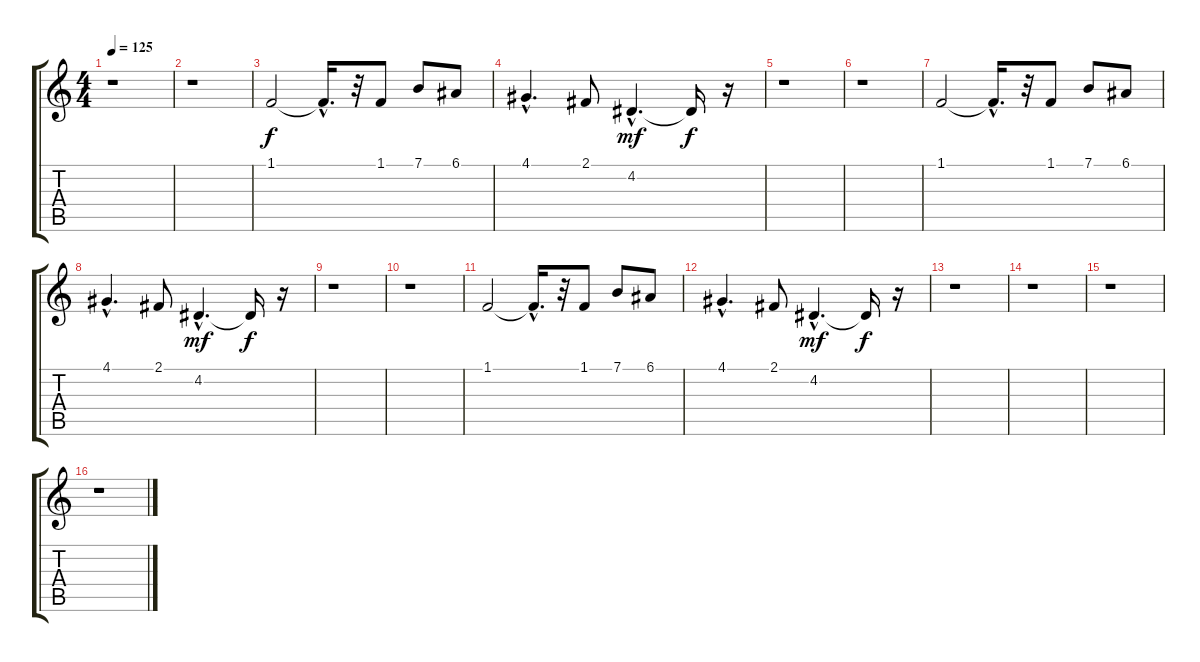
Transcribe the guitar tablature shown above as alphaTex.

\track "" {instrument choiraahs}
\staff {score tabs}
\tuning (E4 B3 G3 D3 A2 E2) {hide}
\ts (4 4)
\tempo 125
\clef g2
\ks c
r.1{dy f} |
r.1 |
1.1.2 1.1{hac t}.16{d} r.32 1.1.8 7.1.8 6.1.8 |
4.1{hac}.4{d} 2.1.8 4.2{hac}.4{d dy mf} 4.2{t}.16{dy f} r.16 |
r.1 |
r.1 |
1.1.2 1.1{hac t}.16{d} r.32 1.1.8 7.1.8 6.1.8 |
4.1{hac}.4{d} 2.1.8 4.2{hac}.4{d dy mf} 4.2{t}.16{dy f} r.16 |
r.1 |
r.1 |
1.1.2 1.1{hac t}.16{d} r.32 1.1.8 7.1.8 6.1.8 |
4.1{hac}.4{d} 2.1.8 4.2{hac}.4{d dy mf} 4.2{t}.16{dy f} r.16 |
r.1 |
r.1 |
r.1 |
r.1
